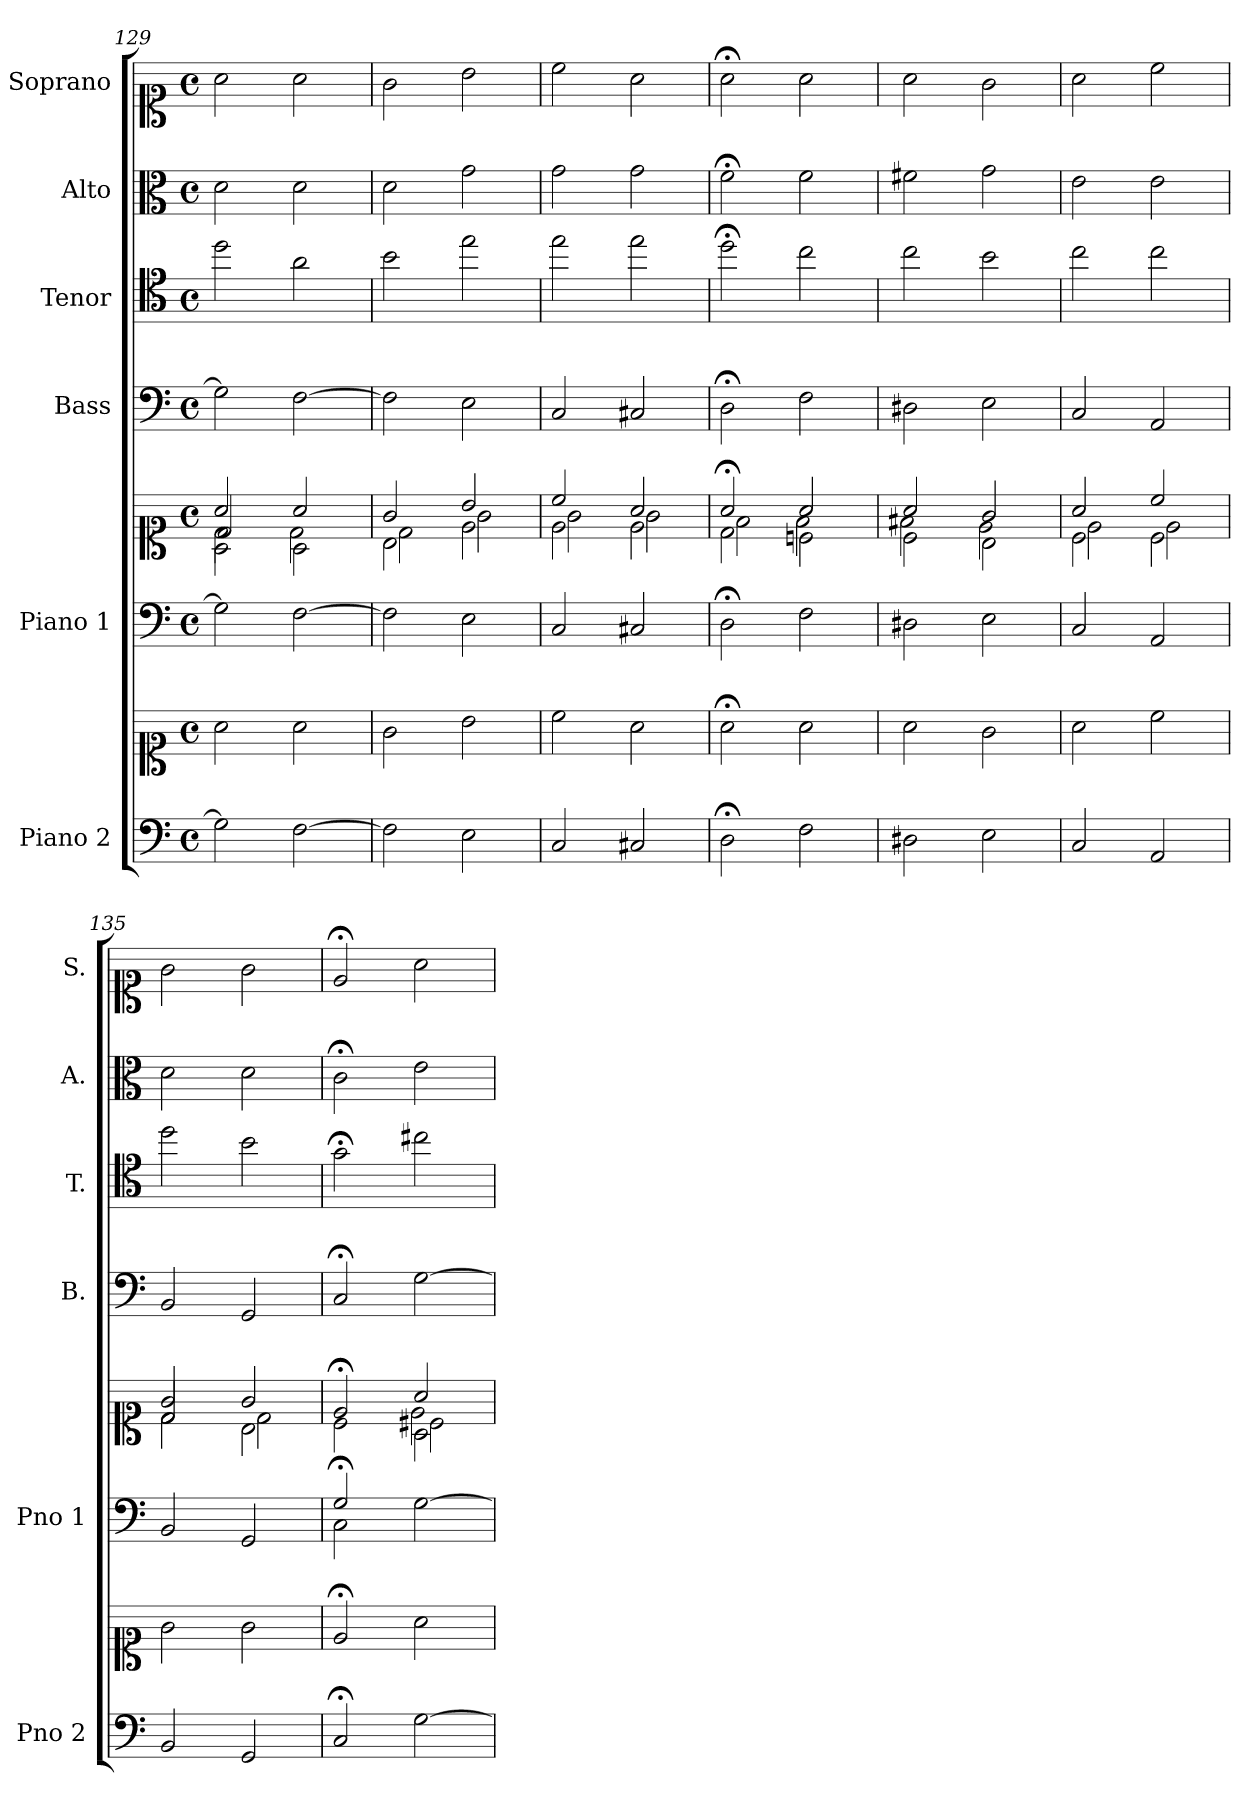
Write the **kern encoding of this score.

**kern	**kern	**kern	**kern	**kern	**kern	**kern	**kern
*part6	*part6	*part5	*part5	*part4	*part3	*part2	*part1
*staff8	*staff7	*staff6	*staff5	*staff4	*staff3	*staff2	*staff1
*I"Piano 2	*	*I"Piano 1	*	*I"Bass	*I"Tenor	*I"Alto	*I"Soprano
*I'Pno 2	*	*I'Pno 1	*	*I'B.	*I'T.	*I'A.	*I'S.
*clefF4	*clefC1	*clefF4	*clefC1	*clefF4	*clefC4	*clefC3	*clefC1
*	*	*	*	*	*ITrd7c12	*	*
*k[]	*k[]	*k[]	*k[]	*k[]	*k[]	*k[]	*k[]
*M4/4	*M4/4	*M4/4	*M4/4	*M4/4	*M4/4	*M4/4	*M4/4
*met(c)	*met(c)	*met(c)	*met(c)	*met(c)	*met(c)	*met(c)	*met(c)
=129	=129	=129	=129	=129	=129	=129	=129
*	*	*	*^	*	*	*	*
*	*	*	*	*^	*	*	*	*
*	*	*	*	*	*^	*	*	*	*
2G\]	2a\	2G\]	2a/	2A\	2d/	2d\	2G\]	2d\	2d\	2a\
[>2F\	2a\	[>2F\	2a/	2A\	2d\	2ryy	[>2F\	2A\	2d\	2a\
*	*	*	*	*	*v	*v	*	*	*	*
=130	=130	=130	=130	=130	=130	=130	=130	=130	=130
2F\]	2g\	2F\]	2g/	2B\	2d\	2F\]	2B\	2d\	2g\
2E\	2b\	2E\	2b/	2e\	2g\	2E\	2e\	2g\	2b\
=131	=131	=131	=131	=131	=131	=131	=131	=131	=131
2C/	2cc\	2C/	2cc/	2e\	2g\	2C/	2e\	2g\	2cc\
2C#X/	2a\	2C#X/	2a/	2e\	2g\	2C#X/	2e\	2g\	2a\
=132	=132	=132	=132	=132	=132	=132	=132	=132	=132
2D;\	2a;<\	2D;\	2a;</	2d\	2f\	2D;<\	2d;<\	2f;<\	2a;<\
2F\	2a\	2F\	2a/	2cn\	2f\	2F\	2c\	2f\	2a\
=133	=133	=133	=133	=133	=133	=133	=133	=133	=133
2D#X\	2a\	2D#X\	2a/	2c\	2f#X\	2D#X\	2c\	2f#X\	2a\
2E\	2g\	2E\	2g/	2B\	2e\	2E\	2B\	2g\	2g\
=134	=134	=134	=134	=134	=134	=134	=134	=134	=134
2C/	2a\	2C/	2a/	2c\	2e\	2C/	2c\	2e\	2a\
2AA/	2cc\	2AA/	2cc/	2c\	2e\	2AA/	2c\	2e\	2cc\
=135	=135	=135	=135	=135	=135	=135	=135	=135	=135
2BB/	2g\	2BB/	2g/	2d\	2d/	2BB/	2d\	2d\	2g\
2GG/	2g\	2GG/	2g/	2B\	2d\	2GG/	2B\	2d\	2g\
=136	=136	=136	=136	=136	=136	=136	=136	=136	=136
*	*	*^	*	*	*^	*	*	*	*
2C;/	2e;</	2G;/	2C\	2e;</	2ryy	2c\	2ryy	2C;</	2G;<\	2c;<\	2e;</
[>2G\	2a\	2ryy	[>2G\	2a/	2A\	2e\	2c#X\	[>2G\	2c#X\	2e\	2a\
*	*	*v	*v	*	*	*	*	*	*	*	*
*	*	*	*v	*v	*v	*v	*	*	*	*
=	=	=	=	=	=	=	=
*-	*-	*-	*-	*-	*-	*-	*-
